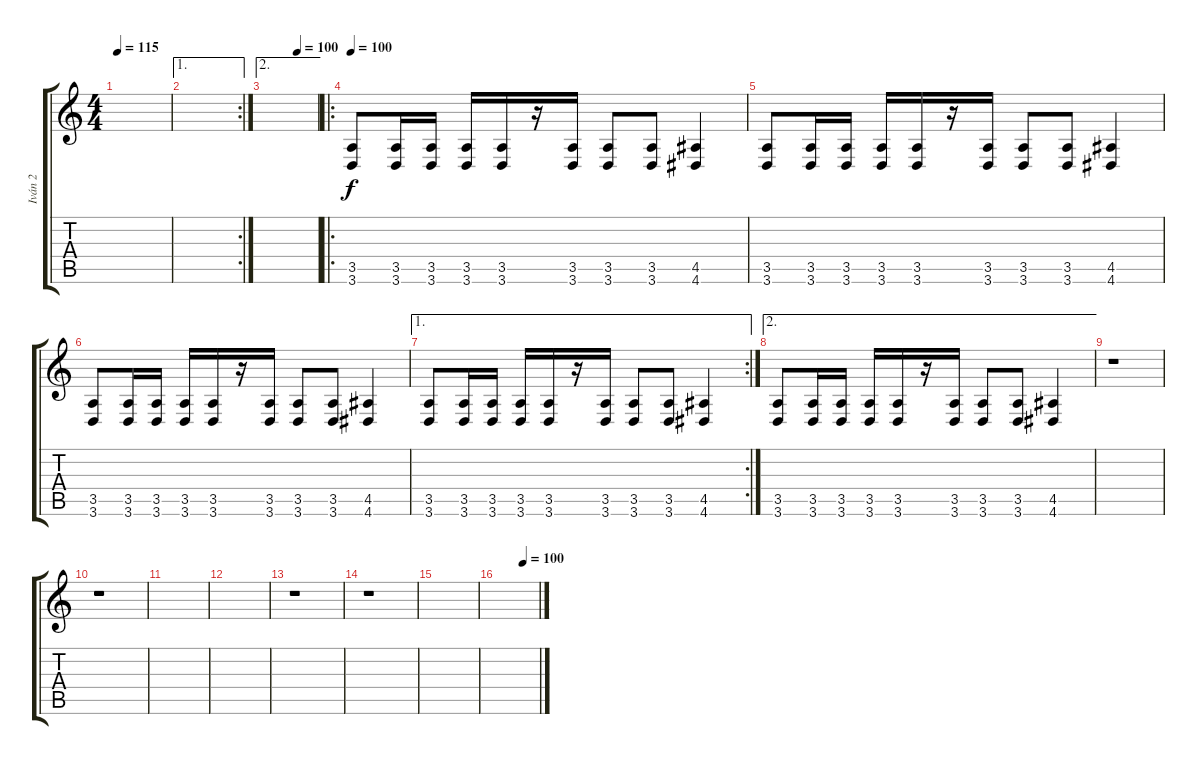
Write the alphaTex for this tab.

\track ("Iván 2" "Iván 2") {instrument overdrivenguitar}
\staff {score tabs}
\tuning (Db4 Ab3 E3 B2 Gb2 B1) {hide}
\ts (4 4)
\tempo 115
\clef g2
\ks c
|
\ae 1
\rc 2
|
\ae 2
\tempo (100 0.625)
|
\ro
\tempo 100
(3.5 3.6).8 (3.5 3.6).16 (3.5 3.6).16 (3.5 3.6).16 (3.5 3.6).16 r.16 (3.5 3.6).16 (3.5 3.6).8 (3.5 3.6).8 (4.5 4.6).4 |
(3.5 3.6).8 (3.5 3.6).16 (3.5 3.6).16 (3.5 3.6).16 (3.5 3.6).16 r.16 (3.5 3.6).16 (3.5 3.6).8 (3.5 3.6).8 (4.5 4.6).4 |
(3.5 3.6).8 (3.5 3.6).16 (3.5 3.6).16 (3.5 3.6).16 (3.5 3.6).16 r.16 (3.5 3.6).16 (3.5 3.6).8 (3.5 3.6).8 (4.5 4.6).4 |
\ae 1
\rc 2
(3.5 3.6).8 (3.5 3.6).16 (3.5 3.6).16 (3.5 3.6).16 (3.5 3.6).16 r.16 (3.5 3.6).16 (3.5 3.6).8 (3.5 3.6).8 (4.5 4.6).4 |
\ae 2
(3.5 3.6).8 (3.5 3.6).16 (3.5 3.6).16 (3.5 3.6).16 (3.5 3.6).16 r.16 (3.5 3.6).16 (3.5 3.6).8 (3.5 3.6).8 (4.5 4.6).4 |
r.1 |
r.1 |
|
|
r.1 |
r.1 |
|
\tempo (100 0.625)
